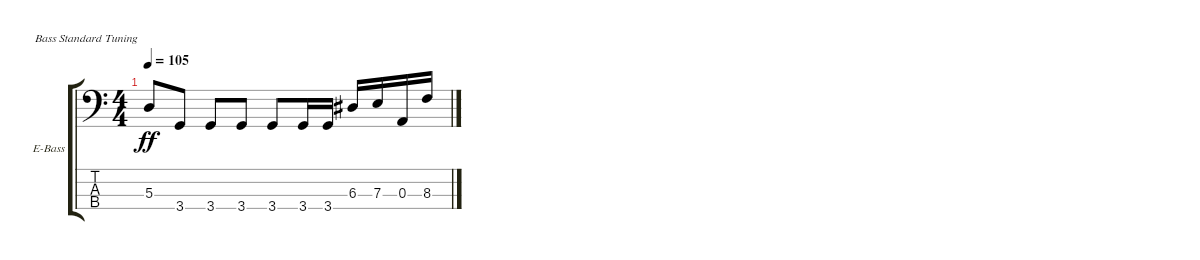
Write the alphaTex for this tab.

\defaultSystemsLayout 4
\bracketExtendMode groupsimilarinstruments
\firstSystemTrackNameOrientation horizontal
\otherSystemsTrackNameOrientation horizontal
\track ("Electric Bass" "E-Bass") {instrument electricbassfinger}
\staff {score tabs}
\tuning (G2 D2 A1 E1)
\ts (4 4)
\tempo 105
\clef f4
\ks c
5.3{t}.8{dy ff} 3.4.8 3.4.8 3.4.8 3.4.8 3.4.16 3.4.16 6.3.16 7.3.16 0.3.16 8.3.16
